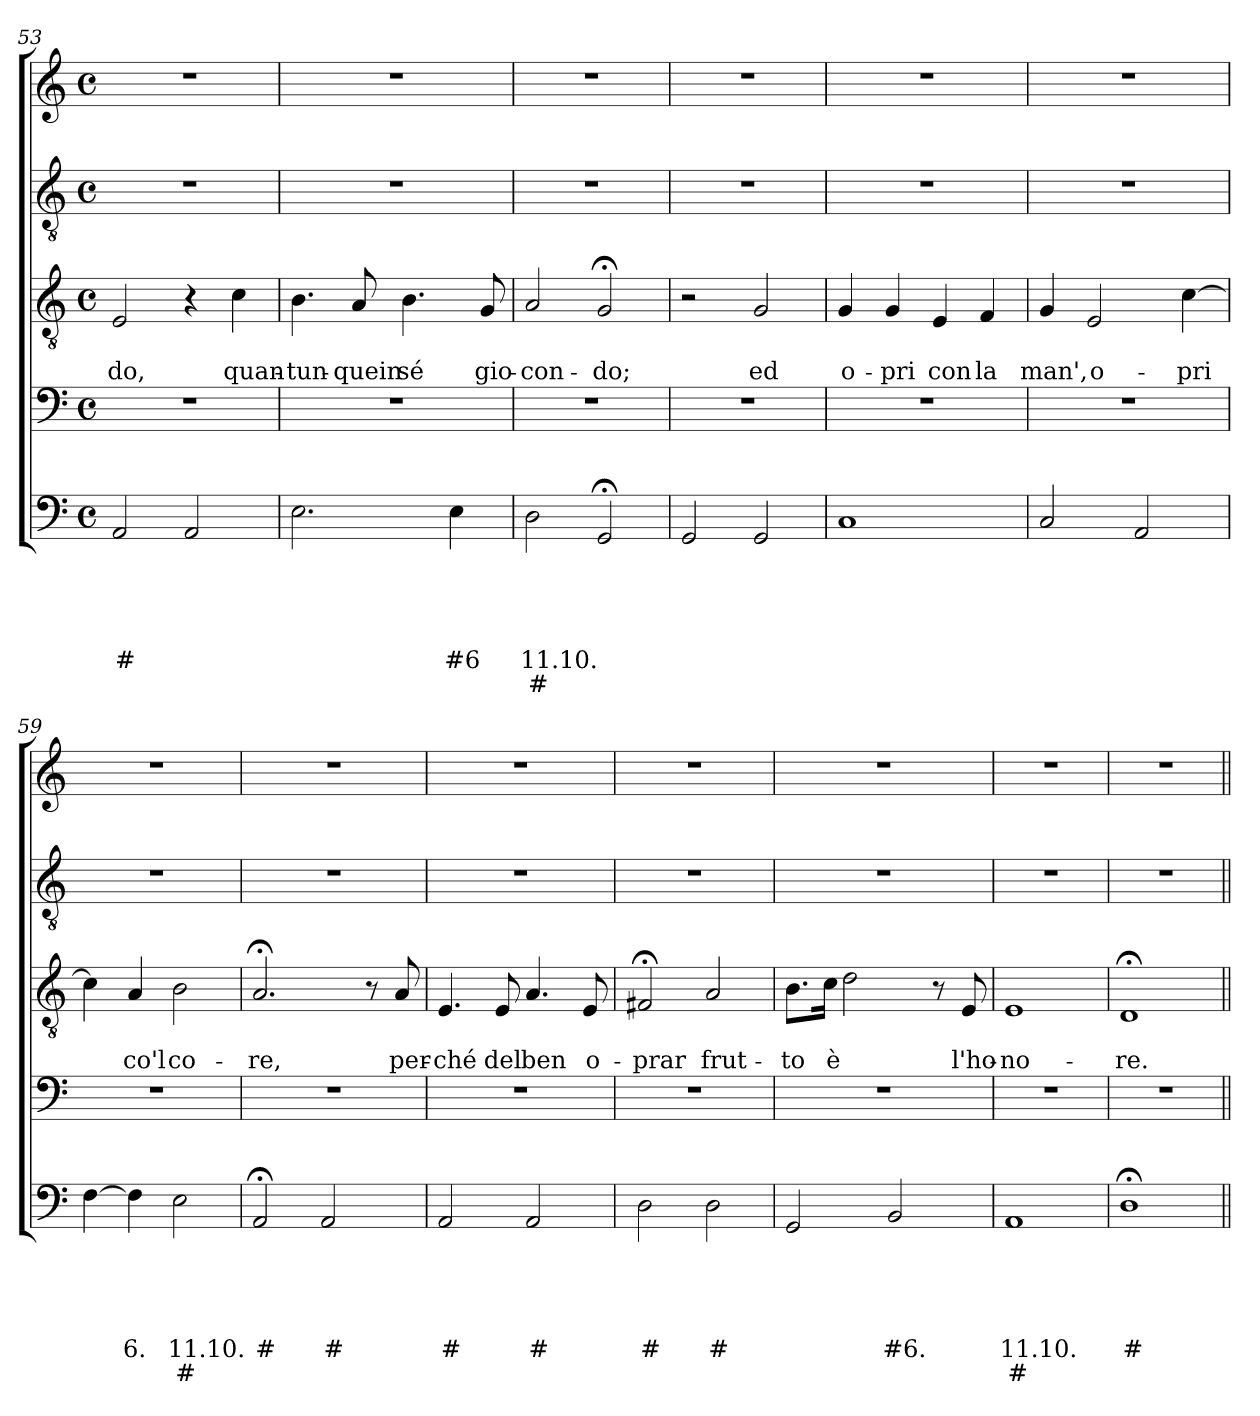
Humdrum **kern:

**kern	**text	**text	**text	**text	**text	**text	**kern	**kern	**text	**text	**kern	**kern
*part5	*part5	*part5	*part5	*part5	*part5	*part5	*part4	*part3	*part3	*part3	*part2	*part1
*staff5	*staff5	*staff5	*staff5	*staff5	*staff5	*staff5	*staff4	*staff3	*staff3	*staff3	*staff2	*staff1
*clefF4	*	*	*	*	*	*	*clefF4	*clefGv2	*	*	*clefGv2	*clefG2
*k[]	*	*	*	*	*	*	*k[]	*k[]	*	*	*k[]	*k[]
*C:	*	*	*	*	*	*	*C:	*C:	*	*	*C:	*C:
*M4/4	*	*	*	*	*	*	*M4/4	*M4/4	*	*	*M4/4	*M4/4
*met(c)	*	*	*	*	*	*	*met(c)	*met(c)	*	*	*met(c)	*met(c)
=53	=53	=53	=53	=53	=53	=53	=53	=53	=53	=53	=53	=53
2AA/	.	.	.	.	#	.	1r	2E/	.	-do,	1r	1r
2AA/	.	.	.	.	.	.	.	4r	.	.	.	.
.	.	.	.	.	.	.	.	4c\	.	quan-	.	.
=54	=54	=54	=54	=54	=54	=54	=54	=54	=54	=54	=54	=54
2.E\	.	.	.	.	.	.	1r	4.B\	.	-tun-	1r	1r
.	.	.	.	.	.	.	.	8A/	.	-quein	.	.
.	.	.	.	.	.	.	.	4.B\	.	sé	.	.
4E\	.	.	.	.	#6	.	.	.	.	.	.	.
.	.	.	.	.	.	.	.	8G/	.	gio-	.	.
=55	=55	=55	=55	=55	=55	=55	=55	=55	=55	=55	=55	=55
2D\	.	.	.	.	11.10.	#	1r	2A/	.	-con-	1r	1r
2GG;</	.	.	.	.	.	.	.	2G;</	.	-do;	.	.
!!LO:LB:g=z
=56	=56	=56	=56	=56	=56	=56	=56	=56	=56	=56	=56	=56
2GG/	.	.	.	.	.	.	1r	2r	.	.	1r	1r
2GG/	.	.	.	.	.	.	.	2G/	.	ed	.	.
=57	=57	=57	=57	=57	=57	=57	=57	=57	=57	=57	=57	=57
1C	.	.	.	.	.	.	1r	4G/	.	o-	1r	1r
.	.	.	.	.	.	.	.	4G/	.	-pri	.	.
.	.	.	.	.	.	.	.	4E/	.	con	.	.
.	.	.	.	.	.	.	.	4F/	.	la	.	.
=58	=58	=58	=58	=58	=58	=58	=58	=58	=58	=58	=58	=58
2C/	.	.	.	.	.	.	1r	4G/	.	man',	1r	1r
.	.	.	.	.	.	.	.	2E/	.	o-	.	.
2AA/	.	.	.	.	.	.	.	.	.	.	.	.
.	.	.	.	.	.	.	.	[4c\	.	-pri	.	.
=59	=59	=59	=59	=59	=59	=59	=59	=59	=59	=59	=59	=59
[4F\	.	.	.	.	.	.	1r	4c\]	.	.	1r	1r
4F\]	.	.	.	.	6.	.	.	4A/	.	co'l	.	.
2E\	.	.	.	.	11.10.	#	.	2B\	.	co-	.	.
=60	=60	=60	=60	=60	=60	=60	=60	=60	=60	=60	=60	=60
2AA;</	.	.	.	.	#	.	1r	2.A;</	.	-re,	1r	1r
2AA/	.	.	.	.	#	.	.	.	.	.	.	.
.	.	.	.	.	.	.	.	8r	.	.	.	.
.	.	.	.	.	.	.	.	8A/	.	per-	.	.
!!LO:LB:g=z
=61	=61	=61	=61	=61	=61	=61	=61	=61	=61	=61	=61	=61
2AA/	.	.	.	.	#	.	1r	4.E/	.	-ché	1r	1r
.	.	.	.	.	.	.	.	8E/	.	del	.	.
2AA/	.	.	.	.	#	.	.	4.A/	.	ben	.	.
.	.	.	.	.	.	.	.	8E/	.	o-	.	.
=62	=62	=62	=62	=62	=62	=62	=62	=62	=62	=62	=62	=62
2D\	.	.	.	.	#	.	1r	2F#X;</	.	-prar	1r	1r
2D\	.	.	.	.	#	.	.	2A/	.	frut-	.	.
=63	=63	=63	=63	=63	=63	=63	=63	=63	=63	=63	=63	=63
2GG/	.	.	.	.	.	.	1r	8.B\L	.	-to	1r	1r
.	.	.	.	.	.	.	.	16c\Jk	.	è	.	.
.	.	.	.	.	.	.	.	2d\	.	.	.	.
2BB/	.	.	.	.	#6.	.	.	.	.	.	.	.
.	.	.	.	.	.	.	.	8r	.	.	.	.
.	.	.	.	.	.	.	.	8E/	.	l'ho-	.	.
=64	=64	=64	=64	=64	=64	=64	=64	=64	=64	=64	=64	=64
1AA	.	.	.	.	11.10.	#	1r	1E	.	-no-	1r	1r
=65	=65	=65	=65	=65	=65	=65	=65	=65	=65	=65	=65	=65
1D;<	.	.	.	.	#	.	1r	1D;<	.	-re.	1r	1r
=||	=||	=||	=||	=||	=||	=||	=||	=||	=||	=||	=||	=||
*-	*-	*-	*-	*-	*-	*-	*-	*-	*-	*-	*-	*-
